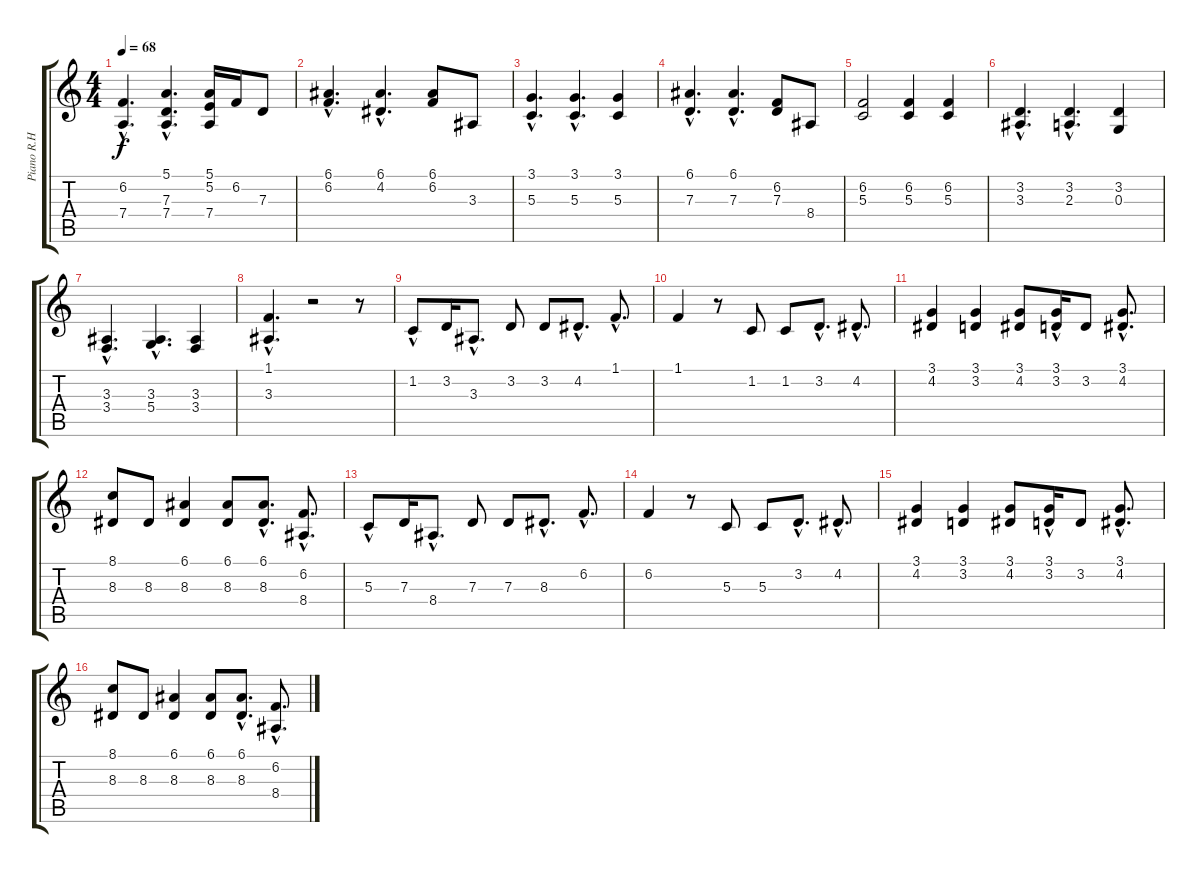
\track ("Piano R.H" "Piano R.H") {instrument acousticgrandpiano}
\staff {score tabs}
\tuning (E4 B3 G3 D3 A2 E2) {hide}
\ts (4 4)
\tempo 68
\clef g2
\ks c
(6.2{hac} 7.4{hac}).4{d dy f} (5.1{hac} 7.3{hac} 7.4{hac}).4{d} (5.1 5.2 7.4).16 6.2.16 7.3.8 |
(6.1{hac} 6.2{hac}).4{d} (6.1{hac} 4.2{hac}).4{d} (6.1 6.2).8 3.3.8 |
(3.1{hac} 5.3{hac}).4{d} (3.1{hac} 5.3{hac}).4{d} (3.1 5.3).4 |
(6.1{hac} 7.3{hac}).4{d} (6.1{hac} 7.3{hac}).4{d} (6.2 7.3).8 8.4.8 |
(6.2 5.3).2 (6.2 5.3).4 (6.2 5.3).4 |
(3.2{hac} 3.3{hac}).4{d} (3.2{hac} 2.3{hac}).4{d} (3.2 0.3).4 |
(3.3{hac} 3.4{hac}).4{d} (3.3{hac} 5.4{hac}).4{d} (3.3 3.4).4 |
(1.1{hac} 3.3{hac}).4{d} r.2 r.8 |
1.2{hac}.8 3.2.16 3.3{hac}.8{d} 3.2.8 3.2.8 4.2{hac}.8{d} 1.1{hac}.8{d} |
1.1.4 r.8 1.2.8 1.2.8 3.2{hac}.8{d} 4.2{hac}.8{d} |
(3.1 4.2).4 (3.1 3.2).4 (3.1 4.2).8 (3.1{hac} 3.2).16 3.2.8 (3.1{hac} 4.2{hac}).8{d} |
(8.1 8.3).8 8.3.8 (6.1 8.3).4 (6.1 8.3).8 (6.1 8.3{hac}).8{d} (6.2{hac} 8.4{hac}).8{d} |
5.3{hac}.8 7.3.16 8.4{hac}.8{d} 7.3.8 7.3.8 8.3{hac}.8{d} 6.2{hac}.8{d} |
6.2.4 r.8 5.3.8 5.3.8 3.2{hac}.8{d} 4.2{hac}.8{d} |
(3.1 4.2).4 (3.1 3.2).4 (3.1 4.2).8 (3.1{hac} 3.2).16 3.2.8 (3.1{hac} 4.2{hac}).8{d} |
(8.1 8.3).8 8.3.8 (6.1 8.3).4 (6.1 8.3).8 (6.1 8.3{hac}).8{d} (6.2{hac} 8.4{hac}).8{d}
